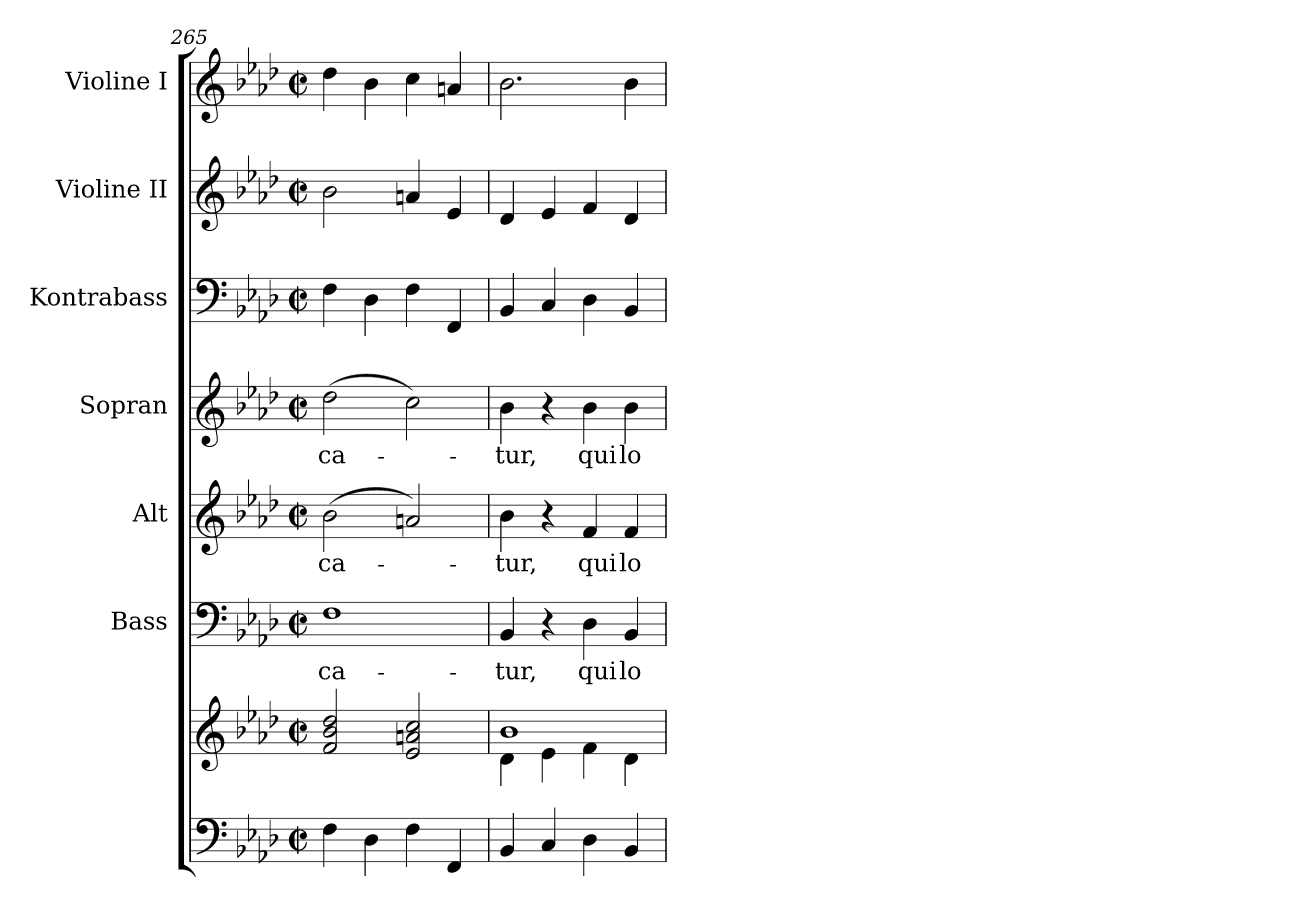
**kern	**kern	**kern	**text	**kern	**text	**kern	**text	**kern	**kern	**kern
*part7	*part7	*part6	*part6	*part5	*part5	*part4	*part4	*part3	*part2	*part1
*staff8	*staff7	*staff6	*staff6	*staff5	*staff5	*staff4	*staff4	*staff3	*staff2	*staff1
*	*	*I"Bass	*	*I"Alt	*	*I"Sopran	*	*I"Kontrabass	*I"Violine II	*I"Violine I
*	*	*I'B.	*	*I'A.	*	*I'S.	*	*I'Kb.	*I'Vl. II	*I'Vl. I
*clefF4	*clefG2	*clefF4	*	*clefG2	*	*clefG2	*	*clefF4	*clefG2	*clefG2
*	*	*	*	*	*	*	*	*ITrd7c12	*	*
*k[b-e-a-d-]	*k[b-e-a-d-]	*k[b-e-a-d-]	*	*k[b-e-a-d-]	*	*k[b-e-a-d-]	*	*k[b-e-a-d-]	*k[b-e-a-d-]	*k[b-e-a-d-]
*A-:	*A-:	*A-:	*	*A-:	*	*A-:	*	*A-:	*A-:	*A-:
*M2/2	*M2/2	*M2/2	*	*M2/2	*	*M2/2	*	*M2/2	*M2/2	*M2/2
*met(c|)	*met(c|)	*met(c|)	*	*met(c|)	*	*met(c|)	*	*met(c|)	*met(c|)	*met(c|)
=265	=265	=265	=265	=265	=265	=265	=265	=265	=265	=265
!	!	!	!LO:LY:b	!	!LO:LY:b	!	!LO:LY:b	!	!	!
4F\	2f/ 2b-/ 2dd-/	1F	-ca-	(>2b-\	-ca-	(>2dd-\	-ca-	4FF\	2b-\	4dd-\
4D-\	.	.	.	.	.	.	.	4DD-\	.	4b-\
4F\	2e-/ 2an/ 2cc/	.	.	2an/)	.	2cc\)	.	4FF\	4an/	4cc\
4FF/	.	.	.	.	.	.	.	4FFF/	4e-/	4an/
=266	=266	=266	=266	=266	=266	=266	=266	=266	=266	=266
*	*^	*	*	*	*	*	*	*	*	*
!	!	!	!	!LO:LY:b	!	!LO:LY:b	!	!LO:LY:b	!	!	!
4BB-/	1b-	4d-\	4BB-/	-tur,	4b-\	-tur,	4b-\	-tur,	4BBB-/	4d-/	2.b-\
4C/	.	4e-\	4r	.	4r	.	4r	.	4CC/	4e-/	.
!	!	!	!	!LO:LY:b	!	!LO:LY:b	!	!LO:LY:b	!	!	!
4D-\	.	4f\	4D-\	qui	4f/	qui	4b-\	qui	4DD-\	4f/	.
!	!	!	!	!LO:LY:b	!	!LO:LY:b	!	!LO:LY:b	!	!	!
4BB-/	.	4d-\	4BB-/	lo-	4f/	lo-	4b-\	lo-	4BBB-/	4d-/	4b-\
*	*v	*v	*	*	*	*	*	*	*	*	*
=	=	=	=	=	=	=	=	=	=	=
*-	*-	*-	*-	*-	*-	*-	*-	*-	*-	*-
